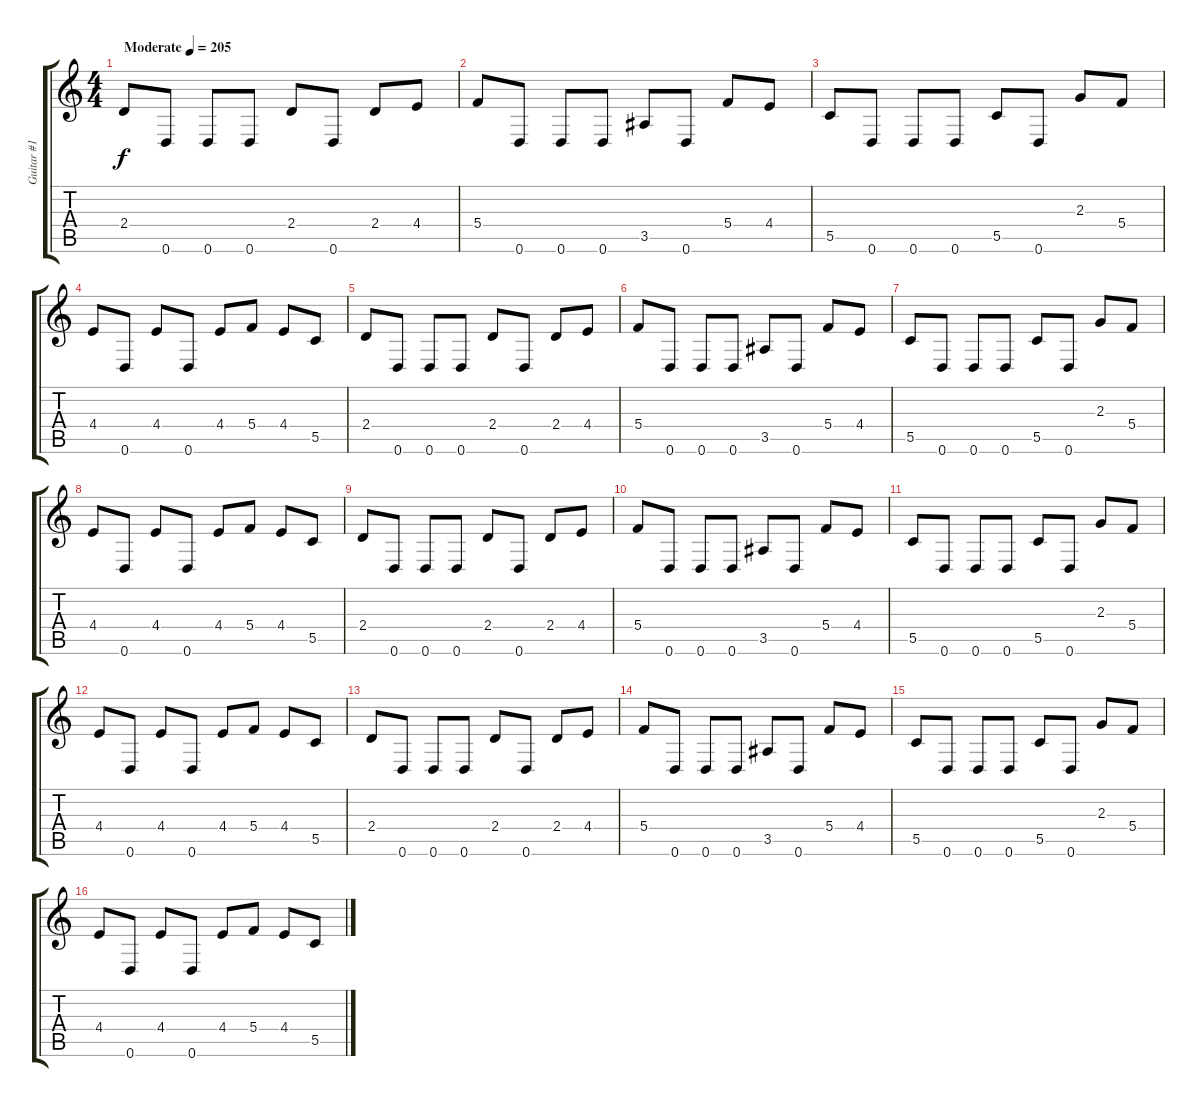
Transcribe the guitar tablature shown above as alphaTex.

\track ("Guitar #1" "Guitar #1") {instrument distortionguitar}
\staff {score tabs}
\tuning (D4 A3 F3 C3 G2 D2) {hide}
\ts (4 4)
\tempo (205 "Moderate")
\clef g2
\ks c
2.4.8{dy f instrument distortionguitar} 0.6.8 0.6.8 0.6.8 2.4.8 0.6.8 2.4.8 4.4.8 |
5.4.8 0.6.8 0.6.8 0.6.8 3.5.8 0.6.8 5.4.8 4.4.8 |
5.5.8 0.6.8 0.6.8 0.6.8 5.5.8 0.6.8 2.3.8 5.4.8 |
4.4.8 0.6.8 4.4.8 0.6.8 4.4.8 5.4.8 4.4.8 5.5.8 |
2.4.8 0.6.8 0.6.8 0.6.8 2.4.8 0.6.8 2.4.8 4.4.8 |
5.4.8 0.6.8 0.6.8 0.6.8 3.5.8 0.6.8 5.4.8 4.4.8 |
5.5.8 0.6.8 0.6.8 0.6.8 5.5.8 0.6.8 2.3.8 5.4.8 |
4.4.8 0.6.8 4.4.8 0.6.8 4.4.8 5.4.8 4.4.8 5.5.8 |
2.4.8 0.6.8 0.6.8 0.6.8 2.4.8 0.6.8 2.4.8 4.4.8 |
5.4.8 0.6.8 0.6.8 0.6.8 3.5.8 0.6.8 5.4.8 4.4.8 |
5.5.8 0.6.8 0.6.8 0.6.8 5.5.8 0.6.8 2.3.8 5.4.8 |
4.4.8 0.6.8 4.4.8 0.6.8 4.4.8 5.4.8 4.4.8 5.5.8 |
2.4.8 0.6.8 0.6.8 0.6.8 2.4.8 0.6.8 2.4.8 4.4.8 |
5.4.8 0.6.8 0.6.8 0.6.8 3.5.8 0.6.8 5.4.8 4.4.8 |
5.5.8 0.6.8 0.6.8 0.6.8 5.5.8 0.6.8 2.3.8 5.4.8 |
4.4.8 0.6.8 4.4.8 0.6.8 4.4.8 5.4.8 4.4.8 5.5.8
